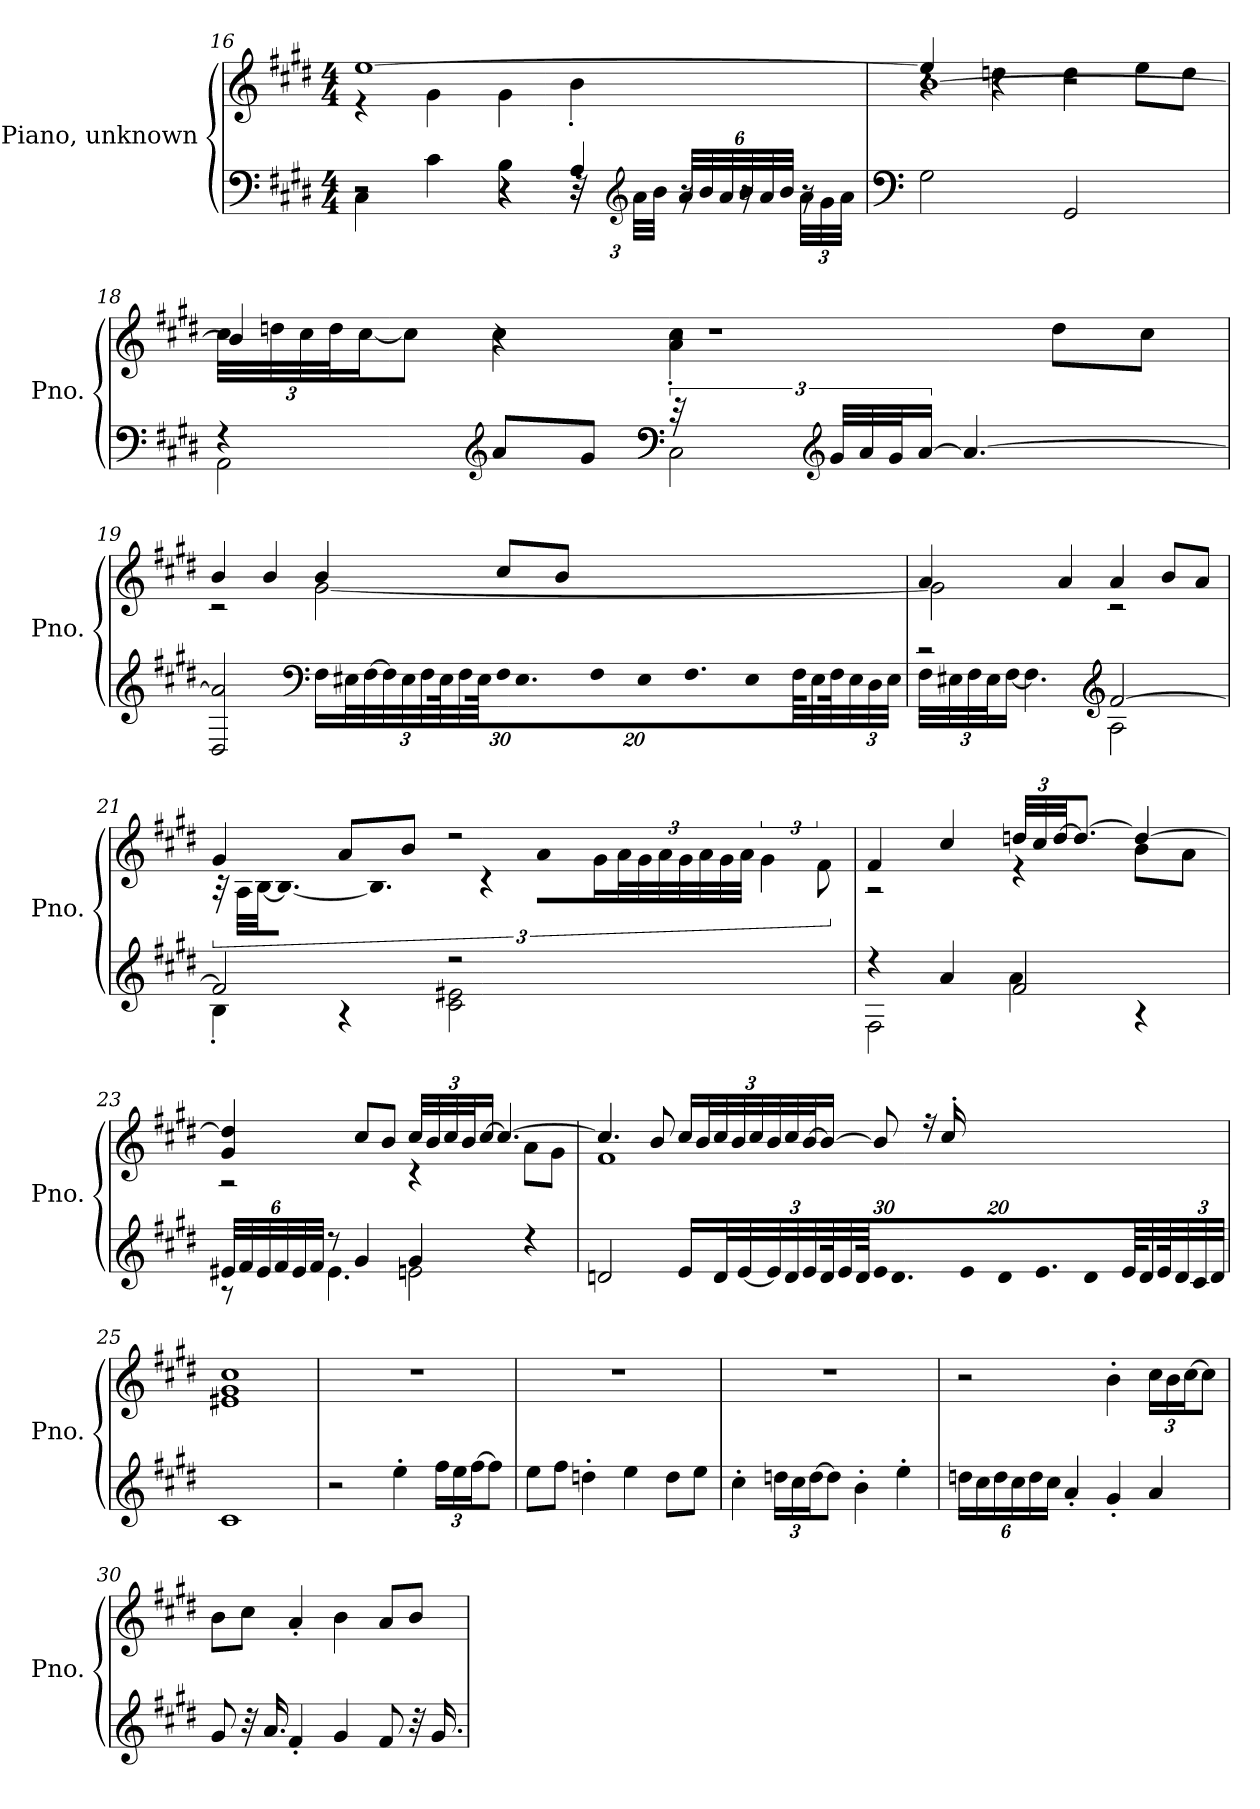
**kern	**kern
*part1	*part1
*staff2	*staff1
*I"Piano, unknown	*
*I'Pno.	*
!!LO:LB:g=z
*clefF4	*clefG2
*k[f#c#g#d#]	*k[f#c#g#d#]
*M4/4	*M4/4
=16	=16
*^	*^
*	*^	*	*
2r	4C#\	2r	[1ee	4r
.	4c#\	.	.	4g#\
4r	4B\	4r	.	4g#\
16r	48r	4A/	.	4b'\
*clefG2	*	*	*	*
.	48a\LLL	.	.	.
.	48b\JJJ	.	.	.
*Xbrackettup	*	*	*	*
48a/LLL	16r	.	.	.
48b/	.	.	.	.
48a/	.	.	.	.
48b/	16r	.	.	.
48a/	.	.	.	.
48b/JJJ	.	.	.	.
16r	48a\LLL	.	.	.
.	48g#\	.	.	.
.	48a\JJJ	.	.	.
*v	*v	*v	*	*
*	*v	*v
=17	=17
*clefF4	*
*	*^
*	*	*^
2G#\	4ee/]	4r	[1b
.	4r	4ddn\	.
2GG#/	2r	4dd\	.
.	.	8ee\L	.
.	.	8dd\J	.
!!LO:LB:g=z	!!	!!
=18	=18	=18	=18
*^	*	*	*
*	*	*	*Xbrackettup	*
4r	2AA\	1r	48cc#\LLL	4b/]
.	.	.	48ddn\	.
.	.	.	48cc#\	.
.	.	.	48dd\J	.
.	.	.	[24cc#\J	.
.	.	.	8cc#\J]	.
*clefG2	*	*	*	*
8a/L	.	.	4cc#\	4r
8g#/J	.	.	.	.
*clefF4	*	*	*	*
*brackettup	*	*	*	*
48r	2C#\	.	4a\' 4cc#\'	2r
*clefG2	*	*	*	*
48g#/LLL	.	.	.	.
48a/	.	.	.	.
48g#/J	.	.	.	.
[24a/JJ	.	.	.	.
4.a/_	.	.	.	.
.	.	.	8dd\L	.
.	.	.	8cc#\J	.
*v	*v	*	*	*
*	*	*v	*v
!!LO:LB:g=z
=19	=19	=19
2D#/ 2a/]	4b/	2r
.	4b/	.
*clefF4	*	*
16F#\LL	4b/	[2g#\
32E#X\L	.	.
[32F#\	.	.
*Xbrackettup	*	*
48F#\]	.	.
48E#\	.	.
48F#\	.	.
64E#\K	.	.
32F#\	.	.
64E#\L	.	.
!LO:N:vis=64	!	!
960%17F#\	8cc#/L	.
!LO:N:vis=64.	!	!
640%17E#\	.	.
1920ryy	.	.
!LO:N:vis=64	!	!
960%17F#\	.	.
!LO:N:vis=64	!	!
960%17E#\	.	.
!LO:N:vis=64.	!	!
640%17F#\	.	.
1920ryy	.	.
!LO:N:vis=64	!	!
960%17E#\	.	.
64F#\J	8b/J	.
32E#\	.	.
64F#\K	.	.
48E#\	.	.
48D#\	.	.
48E#\JJJ	.	.
=20	=20	=20
*^	*	*
2r	48F#\LLL	4a/	2g#\]
.	48E#X\	.	.
.	48F#\	.	.
.	48E#\J	.	.
.	[24F#\JJ	.	.
.	4.F#\]	.	.
.	.	4a/	.
*clefG2	*	*	*
[2f#/	2A\	4a/	2r
.	.	8b/L	.
.	.	8a/J	.
!!LO:LB:g=z	!!
=21	=21	=21	=21
*	*	*	*brackettup
2f#/]	4B'\	4g#/	48r
.	.	.	48A\LLL
.	.	.	[48B\JJ
.	.	.	8.B\J_
.	4r	8a/L	8.B\]
.	.	8b/J	.
.	.	.	16r
2r	2c#\ 2e#X\	2r	16a\LL
*	*	*	*Xbrackettup
.	.	.	24g#\
.	.	.	48a\L
.	.	.	48g#\
.	.	.	48a\
.	.	.	48g#\
.	.	.	48a\
.	.	.	48g#\
.	.	.	48a\JJJ
*	*	*	*brackettup
.	.	.	6g#\
.	.	.	12f#\
=22	=22	=22	=22
4r	2F#\	4f#/	2r
4a/	.	4cc#/	.
*	*	*Xbrackettup	*
2f#/	4a\	48ddn/LLL	4r
.	.	48cc#/	.
.	.	[48dd/JJ	.
.	.	8.dd/J_	.
.	4r	4dd/_	8b\L
.	.	.	8a\J
!!LO:LB:g=z	!!
=23	=23	=23	=23
48e#X/LLL	8r	4g#/ 4dd/]	2r
48f#/	.	.	.
48e#/	.	.	.
48f#/	.	.	.
48e#/	.	.	.
48f#/JJJ	.	.	.
8r	4.e#\	.	.
4g#/	.	8cc#/L	.
.	.	8b/J	.
4g#/	2en\	48cc#/LLL	4r
.	.	48b/	.
.	.	48cc#/	.
.	.	48b/J	.
.	.	[24cc#/JJ	.
.	.	4.cc#/_	.
4r	.	.	8a\L
.	.	.	8g#\J
*v	*v	*	*
=24	=24	=24
2dn/	4.cc#/]	1f#
.	8b/	.
16e/LL	24cc#/LL	.
.	48b/L	.
32d/L	48cc#/	.
.	48b/	.
[32e/	.	.
.	48cc#/	.
48e/]	48b/	.
48d/	48cc#/	.
48e/	[48b/J	.
64d/K	16b/JJ_	.
32e/	.	.
64d/L	.	.
!LO:N:vis=64	!	!
960%17e/	8b/]	.
!LO:N:vis=64.	!	!
640%17d/	.	.
1920ryy	.	.
!LO:N:vis=64	!	!
960%17e/	.	.
!LO:N:vis=64	!	!
960%17d/	.	.
!LO:N:vis=64.	!	!
640%17e/	.	.
1920ryy	.	.
!LO:N:vis=64	!	!
960%17d/	.	.
64e/J	16r	.
32d/	.	.
64e/K	.	.
48d/	16cc#'/	.
48c#/	.	.
48d/JJJ	.	.
*	*v	*v
!!LO:PB:g=z
=25	=25
1c#	1e#X 1g# 1cc#
=26	=26
2r	1r
4ee'\	.
24ff#\LL	.
24ee\	.
[24ff#\J	.
8ff#\J]	.
=27	=27
8ee\L	1r
8ff#\J	.
4ddn'\	.
4ee\	.
8dd\L	.
8ee\J	.
=28	=28
4cc#'\	1r
24ddn\LL	.
24cc#\	.
[24dd\J	.
8dd\J]	.
4b'\	.
4ee'\	.
=29	=29
24ddn\LL	2r
24cc#\	.
24dd\	.
24cc#\	.
24dd\	.
24cc#\JJ	.
4a'/	.
4g#'/	4b'\
4a/	24cc#\LL
.	24b\
.	[24cc#\J
.	8cc#\J]
!!LO:LB:g=z
=30	=30
8g#/	8b\L
32r	8cc#\J
16.a/	.
4f#'/	4a'/
4g#/	4b\
8f#/	8a/L
32r	8b/J
16.g#/	.
=	=
*-	*-
